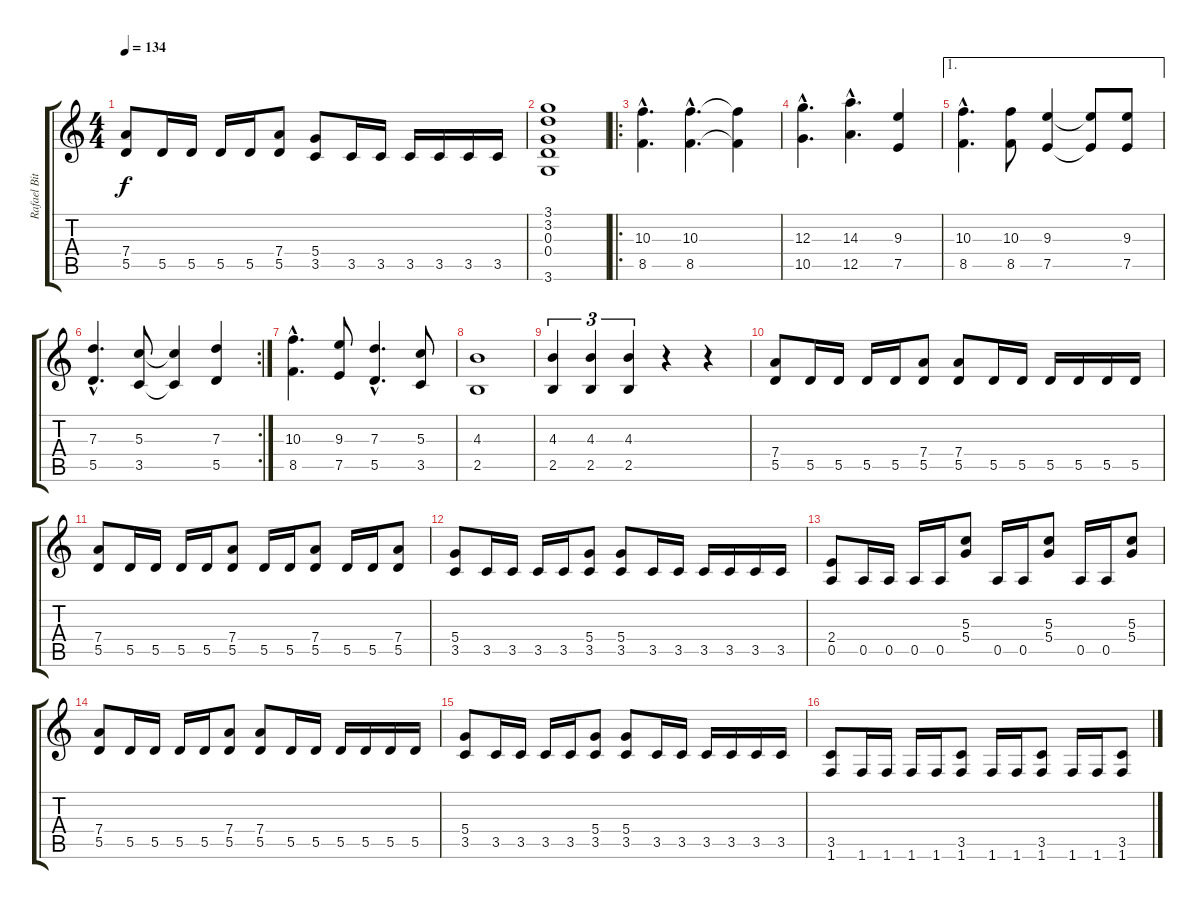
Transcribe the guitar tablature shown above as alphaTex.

\track ("Rafael Bittencourt" "Rafael Bit") {instrument distortionguitar}
\staff {score tabs}
\tuning (E4 B3 G3 D3 A2 E2) {hide}
\ts (4 4)
\tempo 134
\clef g2
\ks c
(7.4 5.5).8{dy f} 5.5.16 5.5.16 5.5.16 5.5.16 (7.4 5.5).8 (5.4 3.5).8 3.5.16 3.5.16 3.5.16 3.5.16 3.5.16 3.5.16 |
(3.1 3.2 0.3 0.4 3.6).1 |
\ro
(10.3{hac} 8.5{hac}).4{d} (10.3{hac} 8.5{hac}).4{d} (10.3{t} 8.5{t}).4 |
(12.3{hac} 10.5{hac}).4{d} (14.3{hac} 12.5{hac}).4{d} (9.3 7.5).4 |
\ae 1
(10.3{hac} 8.5{hac}).4{d} (10.3 8.5).8 (9.3 7.5).4 (9.3{t} 7.5{t}).8 (9.3 7.5).8 |
\rc 2
(7.3{hac} 5.5{hac}).4{d} (5.3 3.5).8 (5.3{t} 3.5{t}).4 (7.3 5.5).4 |
(10.3{hac} 8.5{hac}).4{d} (9.3 7.5).8 (7.3{hac} 5.5{hac}).4{d} (5.3 3.5).8 |
(4.3 2.5).1 |
(4.3 2.5).4{tu (3 2)} (4.3 2.5).4{tu (3 2)} (4.3 2.5).4{tu (3 2)} r.4 r.4 |
(7.4 5.5).8 5.5.16 5.5.16 5.5.16 5.5.16 (7.4 5.5).8 (7.4 5.5).8 5.5.16 5.5.16 5.5.16 5.5.16 5.5.16 5.5.16 |
(7.4 5.5).8 5.5.16 5.5.16 5.5.16 5.5.16 (7.4 5.5).8 5.5.16 5.5.16 (7.4 5.5).8 5.5.16 5.5.16 (7.4 5.5).8 |
(5.4 3.5).8 3.5.16 3.5.16 3.5.16 3.5.16 (5.4 3.5).8 (5.4 3.5).8 3.5.16 3.5.16 3.5.16 3.5.16 3.5.16 3.5.16 |
(2.4 0.5).8 0.5.16 0.5.16 0.5.16 0.5.16 (5.3 5.4).8 0.5.16 0.5.16 (5.3 5.4).8 0.5.16 0.5.16 (5.3 5.4).8 |
(7.4 5.5).8 5.5.16 5.5.16 5.5.16 5.5.16 (7.4 5.5).8 (7.4 5.5).8 5.5.16 5.5.16 5.5.16 5.5.16 5.5.16 5.5.16 |
(5.4 3.5).8 3.5.16 3.5.16 3.5.16 3.5.16 (5.4 3.5).8 (5.4 3.5).8 3.5.16 3.5.16 3.5.16 3.5.16 3.5.16 3.5.16 |
(3.5 1.6).8 1.6.16 1.6.16 1.6.16 1.6.16 (3.5 1.6).8 1.6.16 1.6.16 (3.5 1.6).8 1.6.16 1.6.16 (3.5 1.6).8
